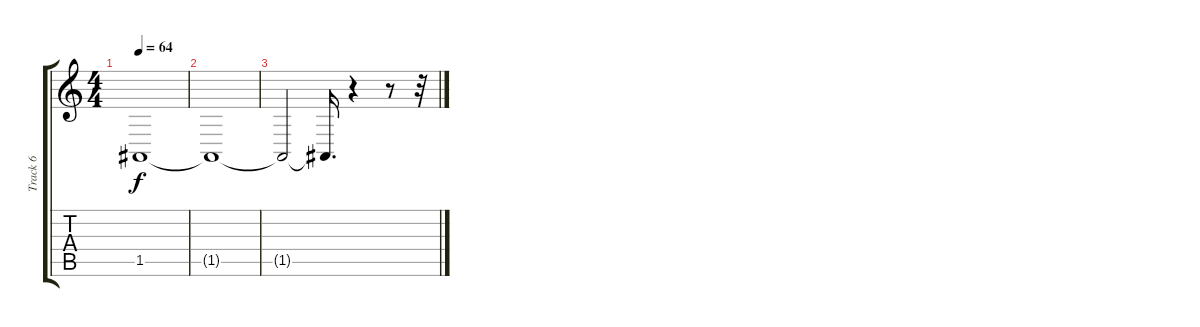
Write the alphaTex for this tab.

\track ("Track 6" "Track 6") {instrument pad4choir}
\staff {score tabs}
\tuning (E4 B3 G3 D3 A2 E2) {hide}
\ts (4 4)
\tempo 64
\clef g2
\ks c
1.5{t}.1{dy f} |
1.5{t}.1 |
1.5{t}.2 1.5{t}.16{d} r.4 r.8 r.32
